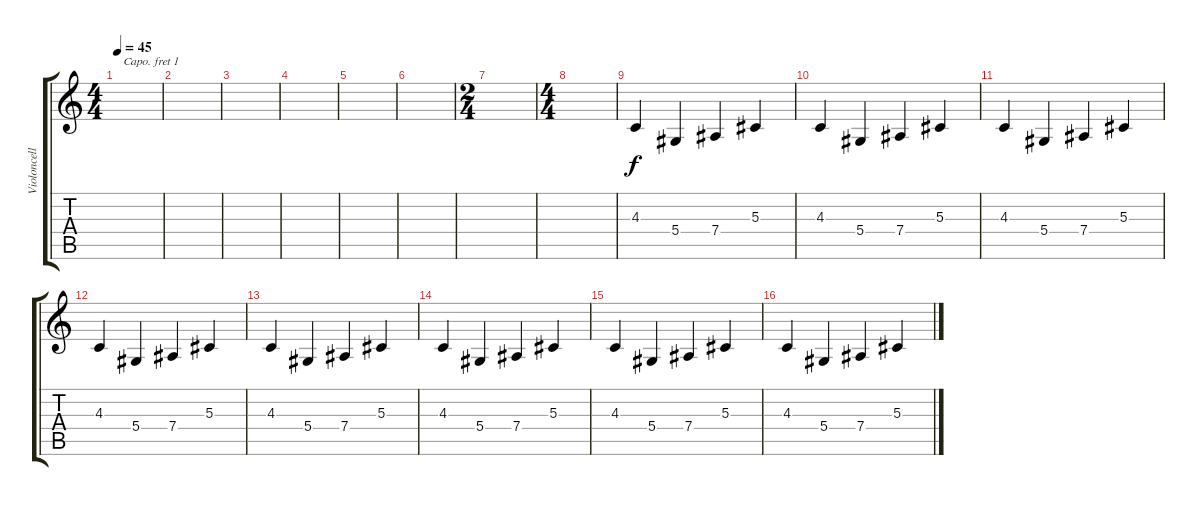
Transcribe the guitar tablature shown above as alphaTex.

\track ("Violoncelle" "Violoncell") {instrument cello}
\staff {score tabs}
\capo 1
\tuning (E4 B3 G3 D3 A2 E2) {hide}
\ts (4 4)
\tempo 45
\clef g2
\ks c
|
|
|
|
|
|
\ts (2 4)
|
\ts (4 4)
|
4.3.4 5.4.4{dy f} 7.4.4 5.3.4 |
4.3.4 5.4.4 7.4.4 5.3.4 |
4.3.4 5.4.4 7.4.4 5.3.4 |
4.3.4 5.4.4 7.4.4 5.3.4 |
4.3.4 5.4.4 7.4.4 5.3.4 |
4.3.4 5.4.4 7.4.4 5.3.4 |
4.3.4 5.4.4 7.4.4 5.3.4 |
4.3.4 5.4.4 7.4.4 5.3.4
